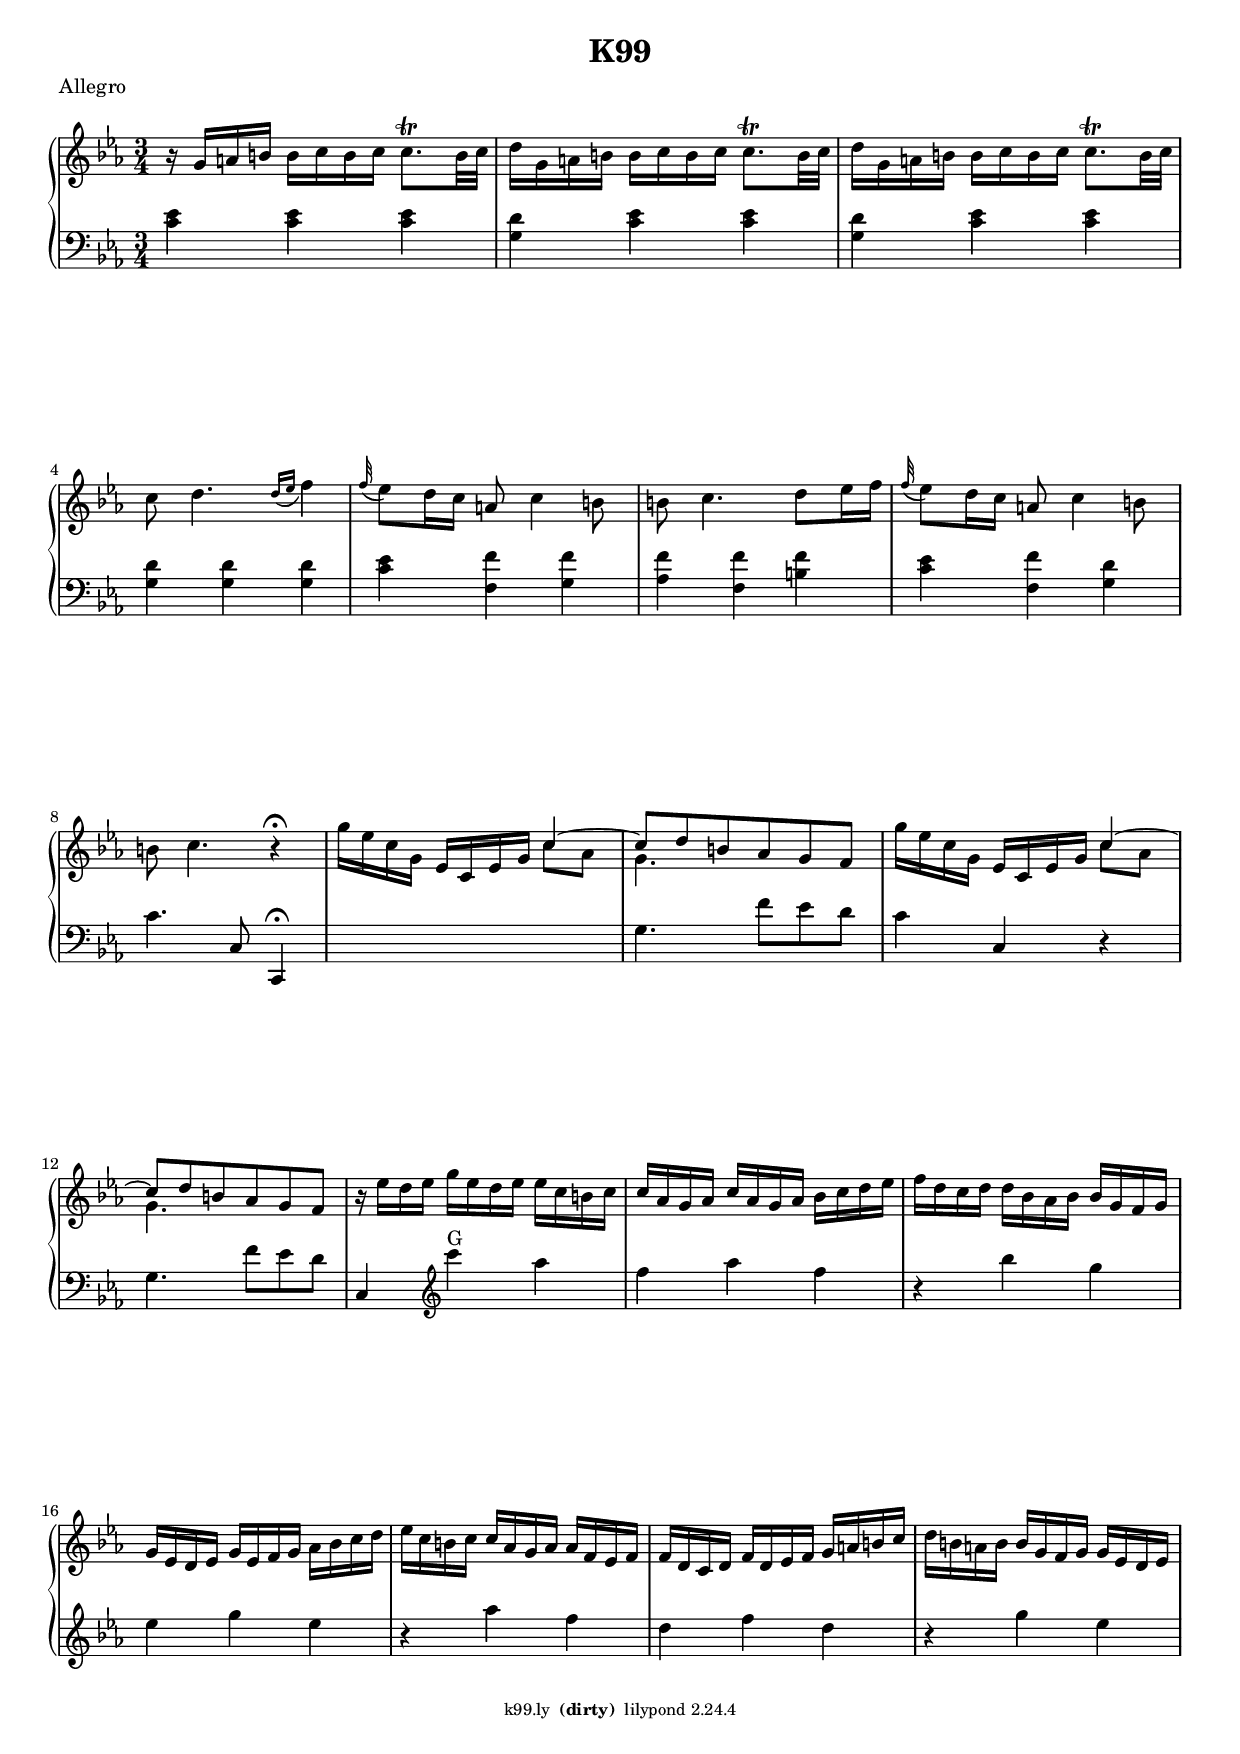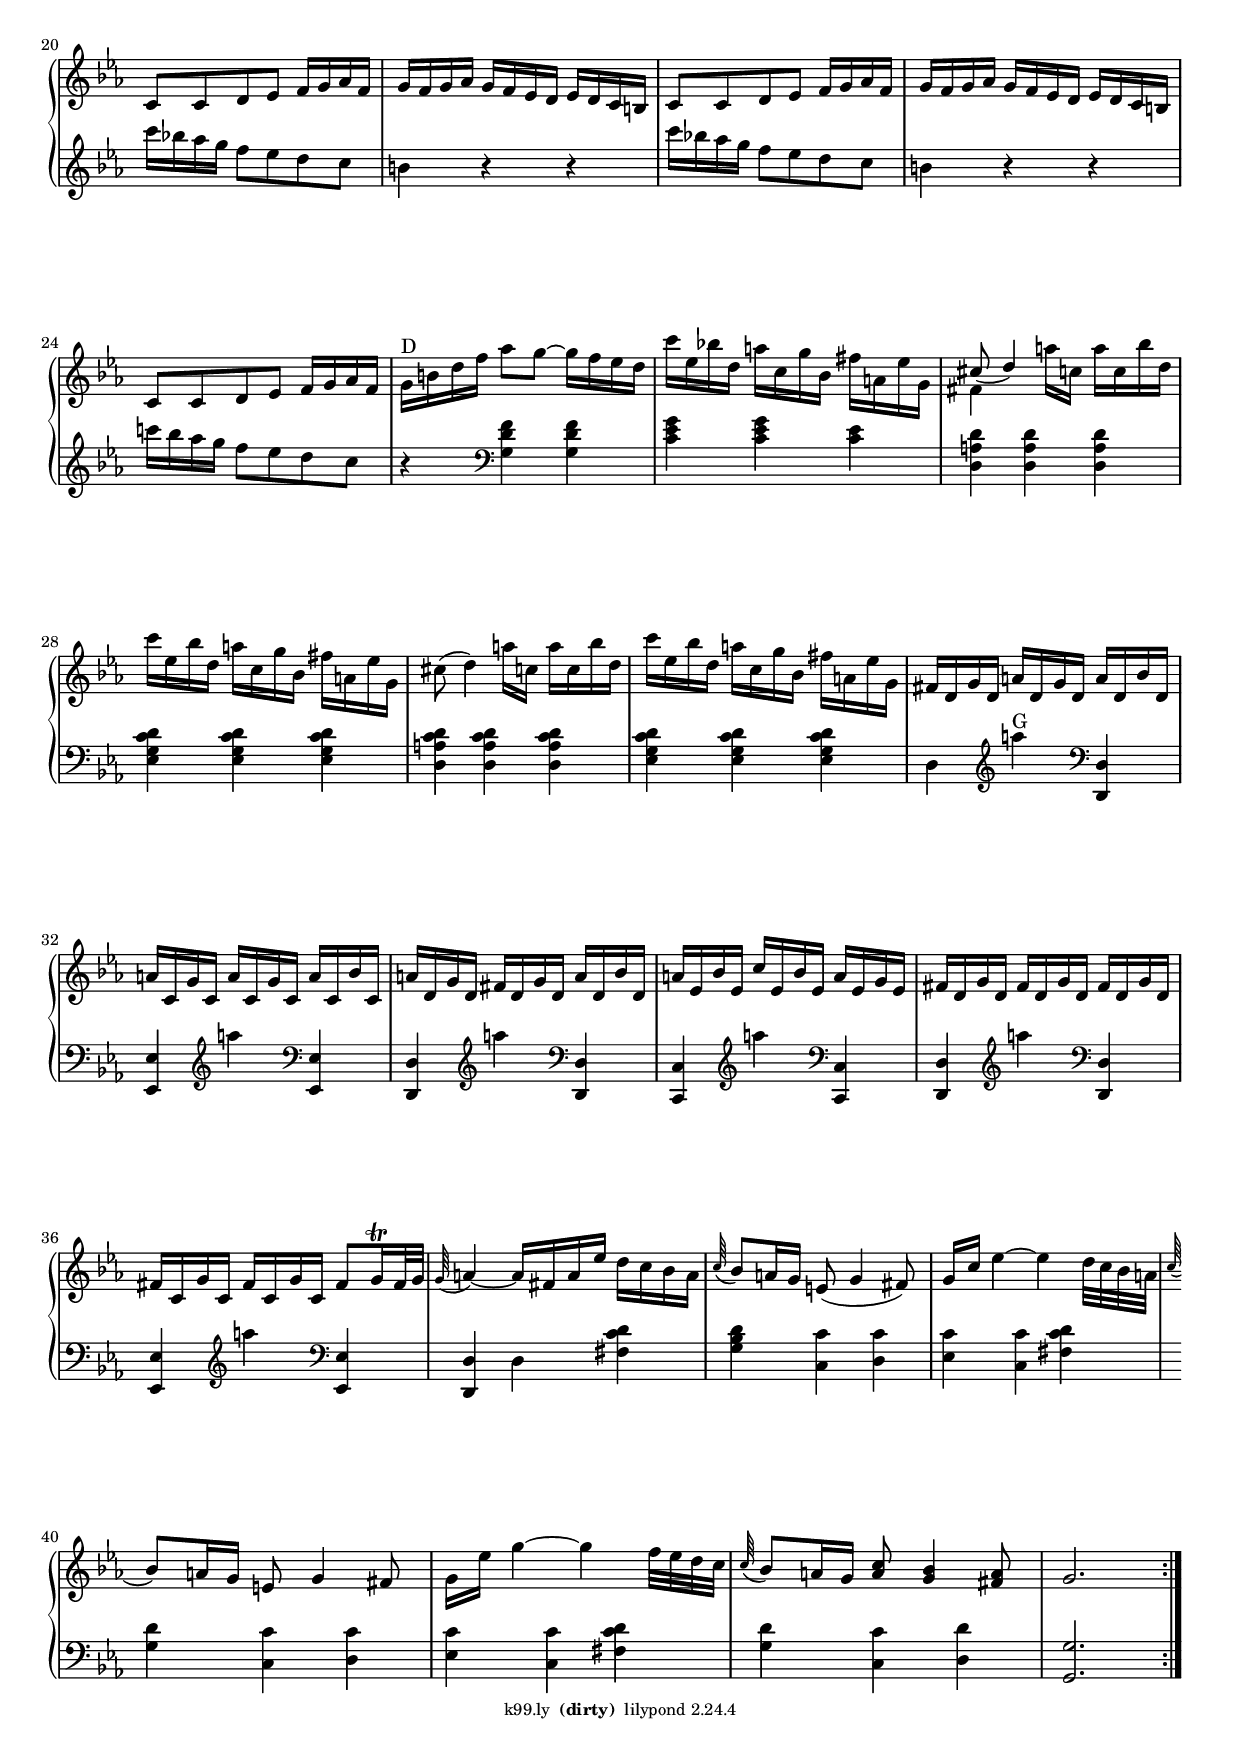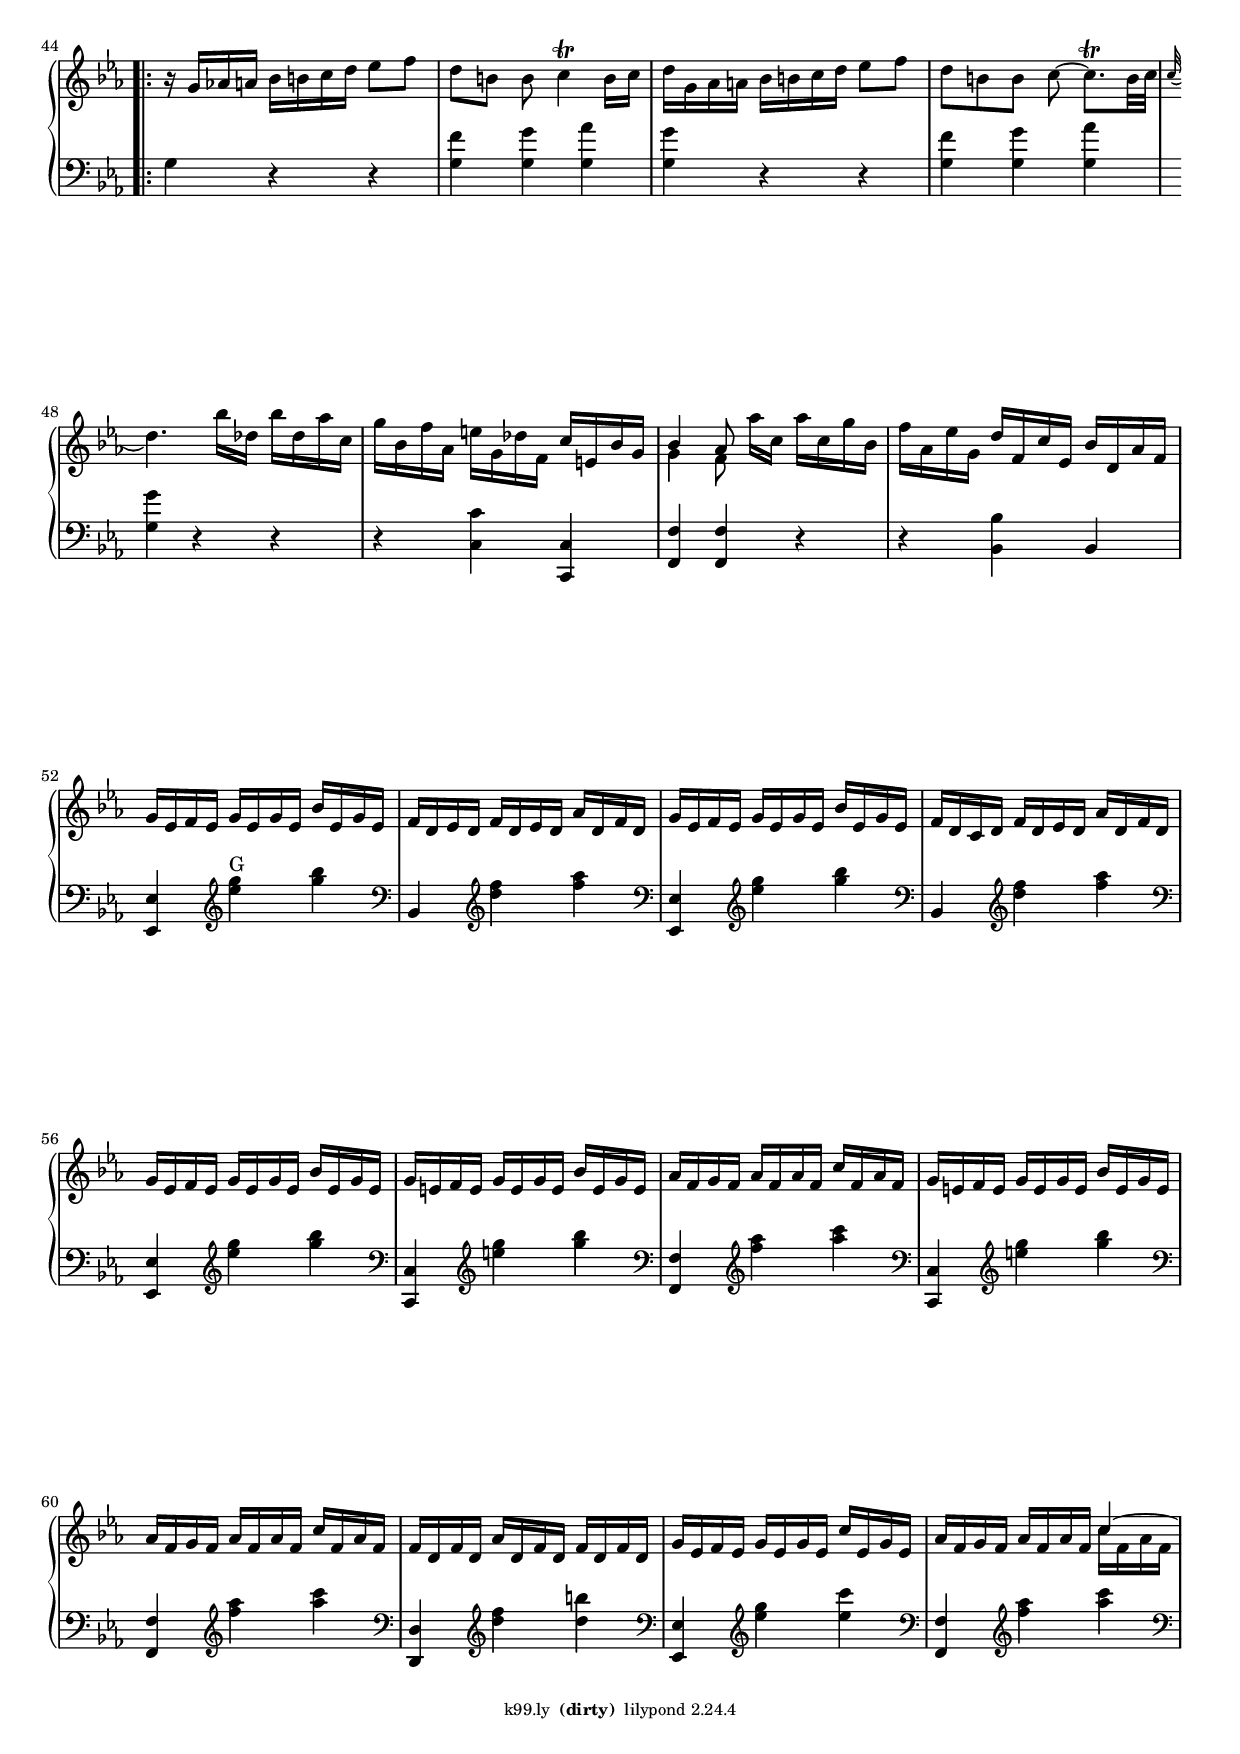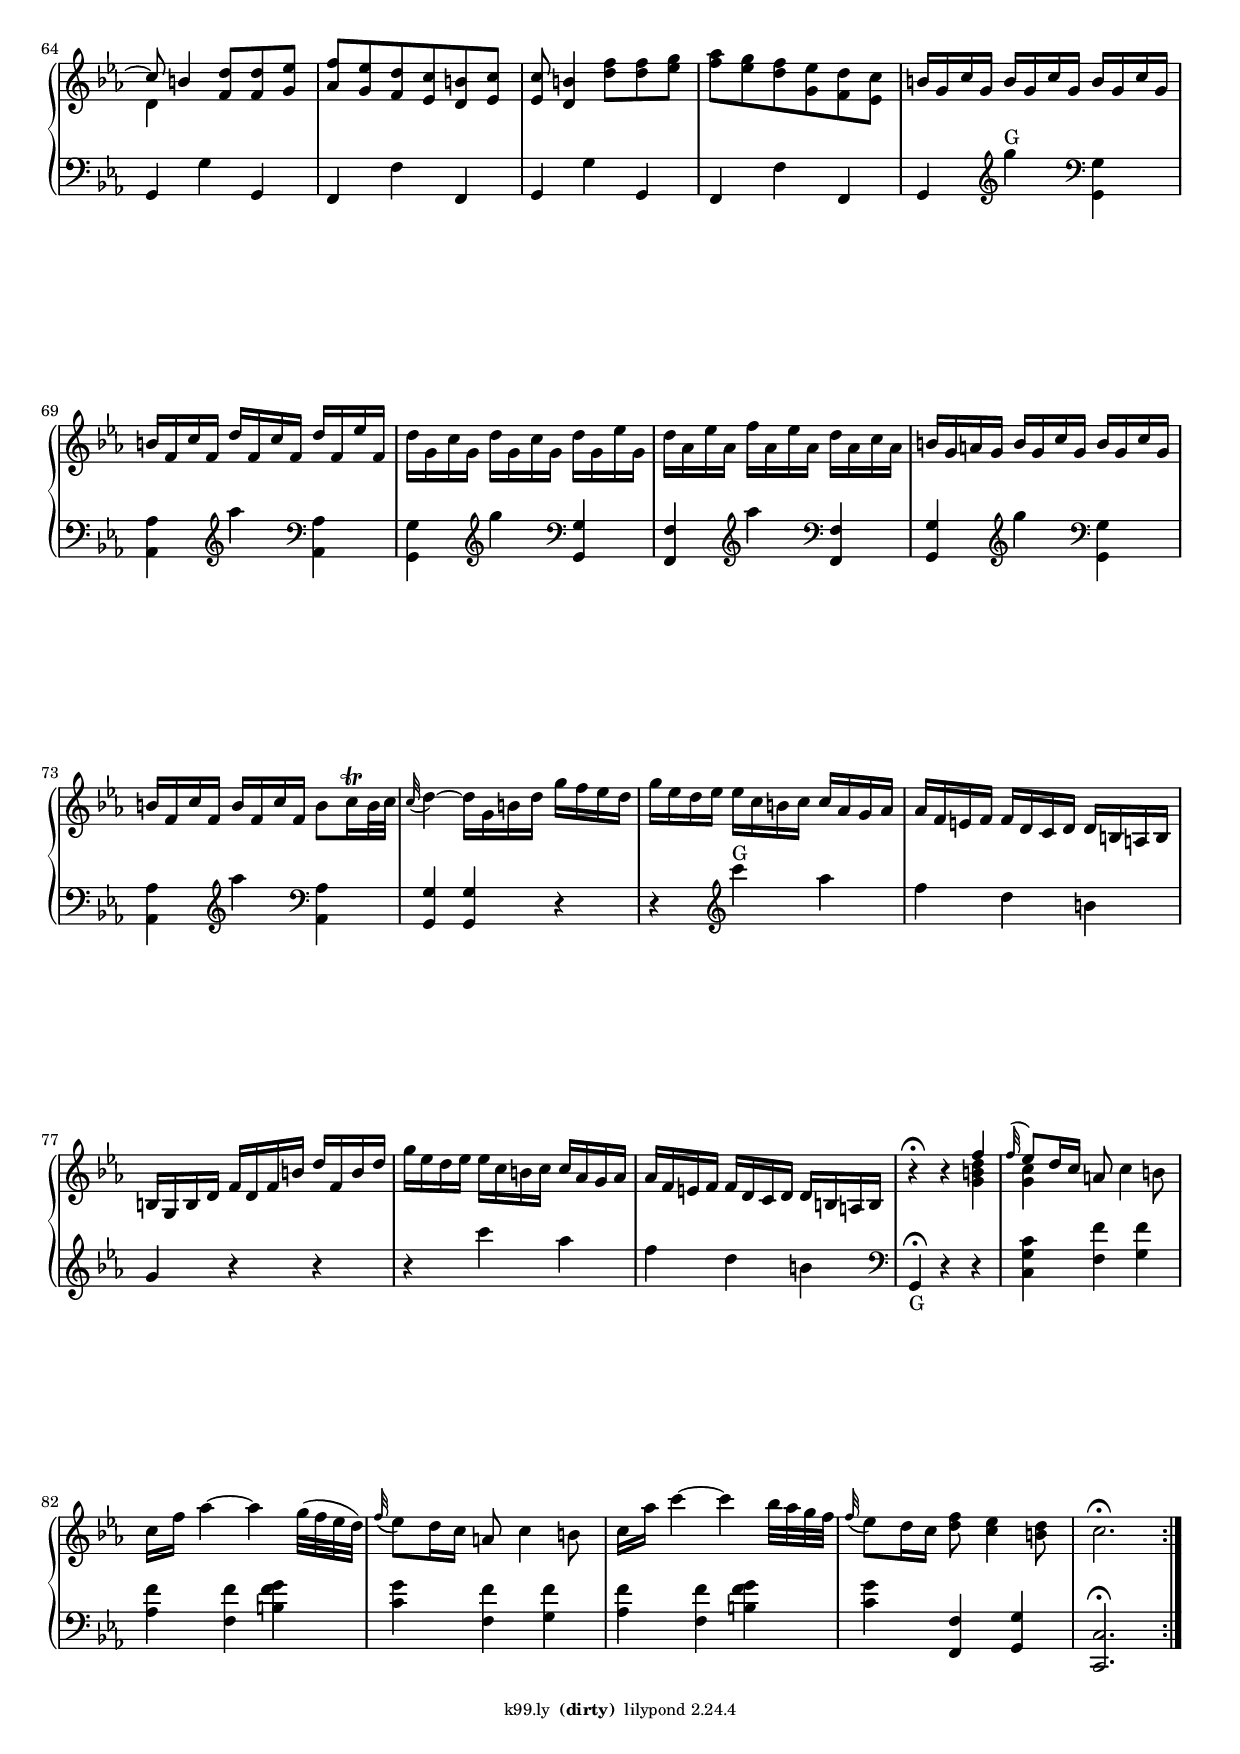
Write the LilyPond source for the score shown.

\version "2.18.2"

\include "../../include/general.ily"

breaks = {
  \repeat volta 2 {
    s2.*3 \break s2.*4 \break s2.*4 \break s2.*4 \break s2.*4 \pageBreak
    s2.*4 \break s2.*4 \break s2.*4 \break s2.*4 \break s2.*4 \break s2.*4 \pageBreak
  }
  \repeat volta 2 {
    s2.*4 \break s2.*4 \break s2.*4 \break s2.*4 \break s2.*4 \pageBreak  
    s2.*5 \break s2.*4 \break s2.*4 \break s2.*5 \break s2.*5 \pageBreak  
  }
}

#(set-global-staff-size 17.5)
\version "2.18.2"

su = \stemUp
sd = \stemDown
sn = \stemNeutral
tu = \tieUp
td = \tieDown
tn = \tieNeutral
cstr = \change Staff = "right"
cstl = \change Staff = "left"

\header {
  title = "K99"
  meter = "Allegro"
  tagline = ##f
}

global = {
  \key c \minor
  \time 3/4
}

right = \relative c'' {
  \global
 
  \repeat volta 2 {
    r16 g a b b c b c c8.-\trill b32 c
    \sd \repeat unfold 2 {
      d16 g, a b b c b c c8.-\trill b32 c }
    
    \sn c8 d4. \acciaccatura {d16 ees} f4
    \appoggiatura f32 ees8 d16 c a8 c4 b8
    b c4. d8 ees16 f
    \appoggiatura f32 ees8 d16 c a8 c4 b8
    
    b c4. r4-\fermata
    \repeat unfold 2 {
      g'16 ees c g ees c ees g
      << { c4 ~ c8 d b aes g f } \\ { c'8 aes g4. } >>
    }
    
    r16 ees' d ees g ees d ees ees c b c
    c aes g aes c aes g aes bes c d ees
    f d c d d bes aes bes bes g f g
    
    g ees d ees g ees f g aes bes c d
    ees c b c c aes g aes aes f ees f
    f d c d f d ees f g a b c
    d b a b b g f g g ees d ees
    
    
    \repeat unfold 2 {
      c8 c d ees f16 g aes f
      g f g aes g f ees d ees d c b }
    
    c8 c d ees f16 g aes f
    g^"D" b d f aes8 g ~ g16 f ees d
    c' ees, bes'! d, a' c, g' bes, fis' a, ees' g,
    << { \once \slurDown cis8-( d4-) } \\ { fis,4 } >> a'16 c, a' c, bes' d,
    
    c' ees, bes' d, a' c, g' bes, fis' a, ees' g,
    cis8-( d4-) a'16 c, a' c, bes' d,
    c' ees, bes' d, a' c, g' bes, fis' a, ees' g,
    fis d g d a' d, g d a' d, bes' d,
    
    a' c, g' c, a' c, g' c, a' c, bes' c,
    a' d, g d fis d g d a' d, bes' d,
    a' ees bes' ees, c' ees, bes' ees, a ees g ees
    fis d g d fis d g d fis d g d
    
    fis c g' c, fis c g' c, fis8 g16-\trill fis32 g
    \appoggiatura g64 a4 ~ a16 fis a ees' d c bes a
    \appoggiatura c64 bes8 a16 g e8-( g4 fis8-)
    g16 c ees4 ~ ees d32 c bes a
    
    \appoggiatura c64 bes8 a16 g e8 g4 fis8
    g16 ees' g4 ~ g f32 ees d c
    \appoggiatura c64 bes8 a16 g \once \su <a c>8 <g bes>4 <fis a>8
    g2.
  }
  
  \repeat volta 2 {
    r16 g aes! a bes b c d ees8 f
    d[ b] b c4-\trill b16 c
    \sd d g, aes a bes b c d ees8 f \sn
    d[ b b] c ~ c8.-\trill b32 c
    
    \appoggiatura c32 d4. bes'16 des, bes' des, aes' c,
    g' bes, f' aes, e' g, des' f, c' e, bes' g
    << { bes4 aes8 } \\ { g4 f8 } >> aes'16 c, aes' c, g' bes,
    f' aes, ees' g, d' f, c' ees, bes' d, aes' f
    
    g ees f ees g ees g ees bes' ees, g ees
    f d ees d f d ees d aes' d, f d
    g ees f ees g ees g ees bes' ees, g ees
    f d c d f d ees d aes' d, f d
    
    g ees f ees g ees g ees bes' ees, g ees
    g e f e g e g e bes' e, g e
    aes f g f aes f aes f c' f, aes f
    g e f e g e g e bes' e, g e
    
    aes f g f aes f aes f c' f, aes f
    f d f d aes' d, f d f d f d
    g ees f ees g ees g ees c' ees, g ees
    aes f g f aes f aes f 
    
    
    << { c'4 ~ c8 b4 } \\ { c16 f, aes f d4 } >>
    <f d'>8 <f d'> <g ees'>
    <aes f'> <g ees'> <f d'> <ees c'> <d b'> <ees c'>
    <ees c'> <d b'>4 <d' f>8 <d f> <ees g> 
    <f aes> <ees g> <d f> <g, ees'> <f d'> <ees c'>
    b'16 g c g b g c g b g c g
    
    b f c' f, d' f, c' f, d' f, ees' f,
    \sd d' g, c g d' g, c g d' g, ees' g,
    d' aes ees' aes, f' aes, ees' aes, d aes c aes
    \sn b g a g b g c g b g c g
    
    b f c' f, b f c' f, b8 c16-\trill b32 c
    \appoggiatura c32 d4 ~ d16 g, b d g f ees d
    g ees d ees ees c b c c aes g aes
    aes f e f f d c d d b a b
    
    b g b d f d f b d f, b d
    g ees d ees ees c b c c aes g aes
    aes f e f f d c d d b a b
    r4-\fermata  r 
    << { f''4 \appoggiatura f32 ees8 d16 c } \\ { <g b d>4 <g c> } >> a8 c4 b8
    %<g' b d f>
    %\appoggiatura f'32 << { \stemUp ees8 d16 c } \\ { <g c>4 } >> a8 c4 b8
    
    c16 f aes4 ~ aes g32( f ees d)
    \appoggiatura f32 ees8 d16 c a8 c4 b8
    c16 aes' c4 ~ c bes32 aes g f
    \appoggiatura f32 ees8 d16 c <d f>8 <c ees>4 <b d>8
    c2.-\fermata
  }
}
 
left = \relative c' {
  \global
  
  \repeat volta 2 {
    <c ees>4 <c ees> <c ees>
    <g d'> <c ees> <c ees>
    <g d'> <c ees> <c ees>
    
    <g d'> <g d'> <g d'> 
    <c ees> <f, f'> <g f'>
    <aes f'> < f f'> <b f'>
    <c ees> <f, f'> <g d'>

    c4. c,8 c,4-\fermata
    s2.
    g''4. f'8 ees d
    c4 c, r
    
    g'4. f'8 ees d
    c,4 \clef treble c'''^"G" aes
    f aes f
    r bes g
    
    ees g ees
    r aes f
    d f d
    r g ees
    
    
    \repeat unfold 2 {
      c'16 bes! aes g f8 ees d c
      b4 r r
    }
    
    c'!16 bes aes g f8 ees d c
    r4 \clef bass \repeat unfold 2 <g, d' f>4
    <c ees g> <c ees g> <c ees>
    <d, a' d> <d a' d> <d a' d>
    
    <ees g c d> <ees g c d> <ees g c d>
    <d a' c d> <d a' c d> <d a' c d>
    <ees g c d> <ees g c d> <ees g c d>
    d4 \clef treble a'''^"G" \clef bass <d,,,, d'>
    
    <ees ees'> \clef treble a''' \clef bass <ees,,, ees'>
    <d d'> \clef treble a'''' \clef bass <d,,,, d'>
    <c c'> \clef treble a'''' \clef bass <c,,,, c'>
    <d d'> \clef treble a'''' \clef bass <d,,,, d'>
    
    <ees ees'> \clef treble a''' \clef bass <ees,,, ees'>
    <d d'> d'4 <fis c' d>
    <g bes d> <c, c'> <d c'>
    <ees c'> <c c'> <fis c' d>
    
    <g d'> <c, c'> <d c'>
    <ees c'> <c c'> <fis c' d>
    <g d'> <c, c'> <d d'>
    <g, g'>2.
  }
  
  \repeat volta 2 {
    g'4 r r
    <g f'> <g g'> <g aes'>
    <g g'> r r
    <g f'> <g g'> <g aes'>
    
    <g g'> r r
    r <c, c'> <c, c'>
    <f f'> <f f'> r
    r <bes bes'> bes
    
    <ees, ees'> \clef treble <ees''' g>^"G" <g bes>
    \clef bass bes,,, \clef treble <d'' f> <f aes>
    \clef bass <ees,,, ees'> \clef treble <ees''' g> <g bes>
    \clef bass bes,,, \clef treble <d'' f> <f aes>
    
    \clef bass <ees,,, ees'> \clef treble <ees''' g> <g bes>
    \clef bass <c,,,, c'> \clef treble <e''' g> <g bes>
    \clef bass <f,,, f'> \clef treble <f''' aes> <aes c>
    \clef bass <c,,,, c'> \clef treble <e''' g> <g bes>
    
    \clef bass <f,,, f'> \clef treble <f''' aes> <aes c>
    \clef bass <d,,,, d'> \clef treble <d''' f> <d b'>
    \clef bass <ees,,, ees'> \clef treble <ees''' g> <ees c'>
    \clef bass <f,,, f'> \clef treble <f''' aes> <aes c>
    
    
    \clef bass g,,,4 g' g,
    f f' f,
    g g' g,
    f f' f,
    g \clef treble g'''^"G" \clef bass \once \sd <g,,, g'>
    
    <aes aes'> \clef treble aes''' \clef bass <aes,,, aes'>
    \once \sd <g g'> \clef treble g''' \clef bass <g,,, g'>
    <f f'> \clef treble aes''' \clef bass <f,,, f'>
    <g g'> \clef treble g''' \clef bass \once \sd <g,,, g'>
    
    <aes aes'> \clef treble aes''' \clef bass <aes,,, aes'>
    <g g'> <g g'> r
    r \clef treble c'''^"G" aes
    f d b
    
    g r r
    r c' aes
    f d b
    \clef bass g,,_"G"^\fermata r r
    <c g' c> <f f'> <g f'>
    
    <aes f'> <f f'> <b f'g>
    <c g'> <f, f'> <g f'>
    <aes f'> <f f'> <b f'g>
    <c g'> <f,, f'> <g g'> 
    <c, c'>2.-\fermata
  }
}

\score {
  \new PianoStaff <<
    \new Staff = "right" {
      << 
        \breaks
        \right
      >>
    }
    \new Staff = "left" { 
      <<
        \breaks
        \clef bass \left 
      >>
    }
  >>
  \layout { indent = 0 }
}

